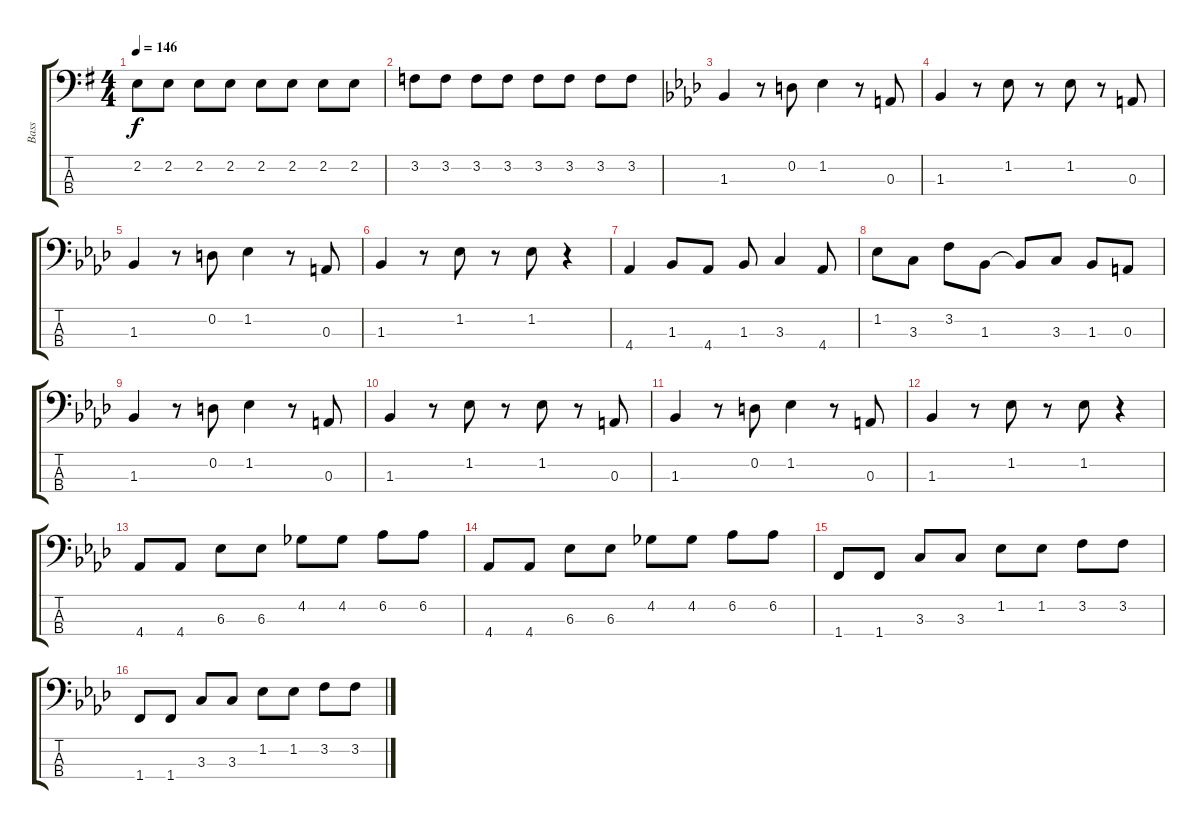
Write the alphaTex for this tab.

\track ("Bass" "Bass") {instrument electricbassfinger}
\staff {score tabs}
\tuning (G2 D2 A1 E1) {hide}
\ts (4 4)
\tempo 146
\clef f4
\ks g
2.2.8{dy f} 2.2.8 2.2.8 2.2.8 2.2.8 2.2.8 2.2.8 2.2.8 |
3.2.8 3.2.8 3.2.8 3.2.8 3.2.8 3.2.8 3.2.8 3.2.8 |
\ks ab
1.3.4 r.8 0.2.8 1.2.4 r.8 0.3.8 |
1.3.4 r.8 1.2.8 r.8 1.2.8 r.8 0.3.8 |
1.3.4 r.8 0.2.8 1.2.4 r.8 0.3.8 |
1.3.4 r.8 1.2.8 r.8 1.2.8 r.4 |
4.4.4 1.3.8 4.4.8 1.3.8 3.3.4 4.4.8 |
1.2.8 3.3.8 3.2.8 1.3.8 1.3{t}.8 3.3.8 1.3.8 0.3.8 |
1.3.4 r.8 0.2.8 1.2.4 r.8 0.3.8 |
1.3.4 r.8 1.2.8 r.8 1.2.8 r.8 0.3.8 |
1.3.4 r.8 0.2.8 1.2.4 r.8 0.3.8 |
1.3.4 r.8 1.2.8 r.8 1.2.8 r.4 |
4.4.8 4.4.8 6.3.8 6.3.8 4.2.8 4.2.8 6.2.8 6.2.8 |
4.4.8 4.4.8 6.3.8 6.3.8 4.2.8 4.2.8 6.2.8 6.2.8 |
1.4.8 1.4.8 3.3.8 3.3.8 1.2.8 1.2.8 3.2.8 3.2.8 |
1.4.8 1.4.8 3.3.8 3.3.8 1.2.8 1.2.8 3.2.8 3.2.8
